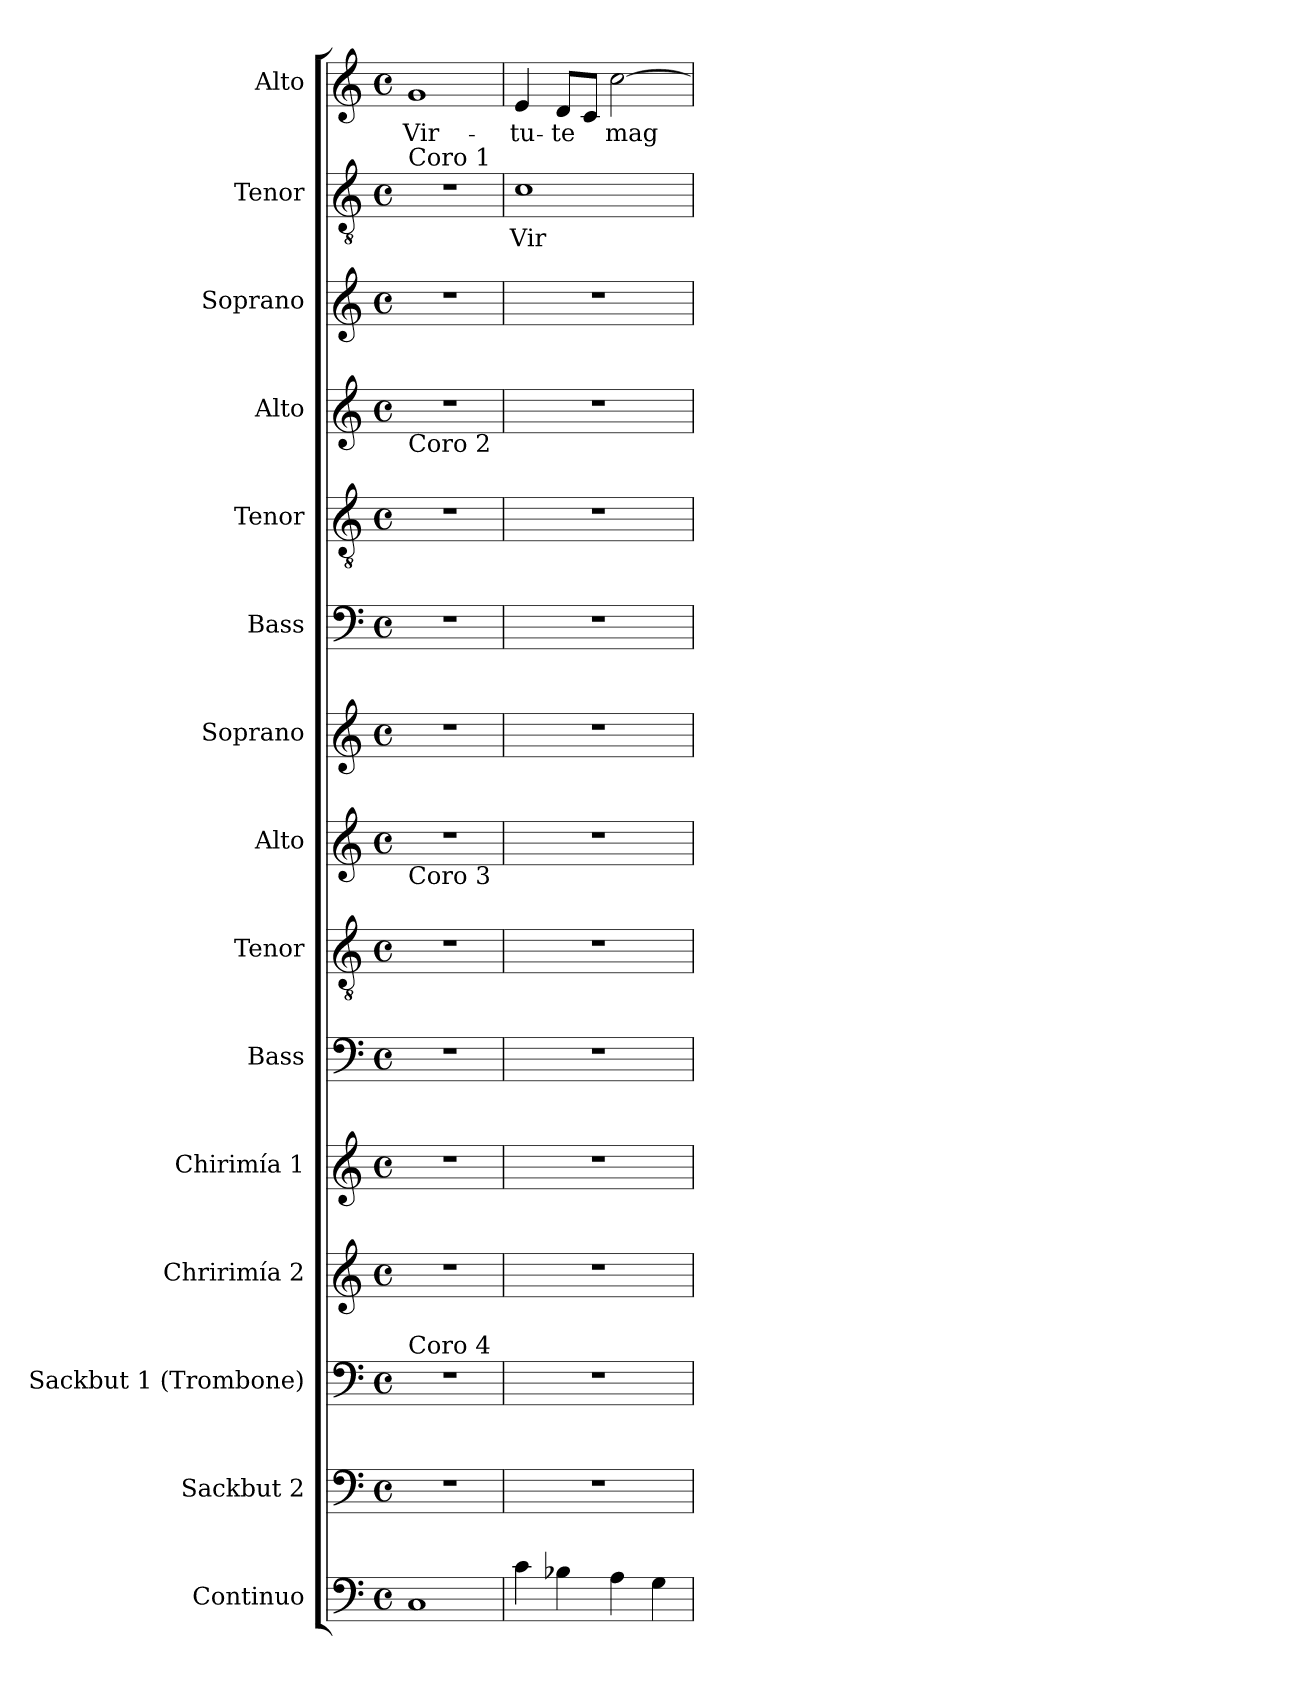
**kern	**kern	**kern	**kern	**kern	**kern	**kern	**kern	**kern	**kern	**kern	**kern	**kern	**kern	**text	**kern	**text
*part15	*part14	*part13	*part12	*part11	*part10	*part9	*part8	*part7	*part6	*part5	*part4	*part3	*part2	*part2	*part1	*part1
*staff15	*staff14	*staff13	*staff12	*staff11	*staff10	*staff9	*staff8	*staff7	*staff6	*staff5	*staff4	*staff3	*staff2	*staff2	*staff1	*staff1
*I"Continuo	*I"Sackbut 2	*I"Sackbut 1 (Trombone)	*I"Chririmía 2	*I"Chirimía 1	*I"Bass	*I"Tenor	*I"Alto	*I"Soprano	*I"Bass	*I"Tenor	*I"Alto	*I"Soprano	*I"Tenor	*	*I"Alto	*
*I'Cont.	*I'Scbt.	*I'Scbt.	*I'Chi.	*I'Chi.	*I'B.	*I'T.	*I'A.	*I'S.	*I'B.	*I'T.	*I'A.	*I'S.	*I'T.	*	*I'A.	*
!!LO:PB:g=z
*clefF4	*clefF4	*clefF4	*clefG2	*clefG2	*clefF4	*clefGv2	*clefG2	*clefG2	*clefF4	*clefGv2	*clefG2	*clefG2	*clefGv2	*	*clefG2	*
*	*	*	*	*	*	*ITrd7c12	*	*	*	*ITrd7c12	*	*	*ITrd7c12	*	*	*
*k[]	*k[]	*k[]	*k[]	*k[]	*k[]	*k[]	*k[]	*k[]	*k[]	*k[]	*k[]	*k[]	*k[]	*	*k[]	*
*C:	*C:	*C:	*C:	*C:	*C:	*C:	*C:	*C:	*C:	*C:	*C:	*C:	*C:	*	*C:	*
*M4/4	*M4/4	*M4/4	*M4/4	*M4/4	*M4/4	*M4/4	*M4/4	*M4/4	*M4/4	*M4/4	*M4/4	*M4/4	*M4/4	*	*M4/4	*
*met(c)	*met(c)	*met(c)	*met(c)	*met(c)	*met(c)	*met(c)	*met(c)	*met(c)	*met(c)	*met(c)	*met(c)	*met(c)	*met(c)	*	*met(c)	*
=1	=1	=1	=1	=1	=1	=1	=1	=1	=1	=1	=1	=1	=1	=1	=1	=1
!	!	!	!	!	!	!	!	!	!	!	!	!	!LO:TX:a:t=Coro 1	!	!	!
!	!	!	!	!	!	!	!	!	!	!	!LO:TX:b:t=Coro 2	!	!	!	!	!
!	!	!	!	!	!	!	!LO:TX:b:t=Coro 3	!	!	!	!	!	!	!	!	!
!	!	!LO:TX:a:t=Coro 4	!	!	!	!	!	!	!	!	!	!	!	!	!	!
!	!	!	!	!	!	!	!	!	!	!	!	!	!	!	!	!LO:LY:b:color=#000000
1Ci	1r	1r	1r	1r	1r	1r	1r	1r	1r	1r	1r	1r	1r	.	1gi	Vir-
=2	=2	=2	=2	=2	=2	=2	=2	=2	=2	=2	=2	=2	=2	=2	=2	=2
!	!	!	!	!	!	!	!	!	!	!	!	!	!	!LO:LY:b:color=#000000	!	!
!	!	!	!	!	!	!	!	!	!	!	!	!	!	!	!	!LO:LY:b:color=#000000
4ci\	1r	1r	1r	1r	1r	1r	1r	1r	1r	1r	1r	1r	1Ci	Vir-	4ei/	-tu-
!	!	!	!	!	!	!	!	!	!	!	!	!	!	!	!	!LO:LY:b:color=#000000
4B-i\	.	.	.	.	.	.	.	.	.	.	.	.	.	.	8di/L	-te
.	.	.	.	.	.	.	.	.	.	.	.	.	.	.	8ci/J	.
!	!	!	!	!	!	!	!	!	!	!	!	!	!	!	!	!LO:LY:b:color=#000000
4Ai\	.	.	.	.	.	.	.	.	.	.	.	.	.	.	[>2cci\	mag-
4Gi\	.	.	.	.	.	.	.	.	.	.	.	.	.	.	.	.
=	=	=	=	=	=	=	=	=	=	=	=	=	=	=	=	=
*-	*-	*-	*-	*-	*-	*-	*-	*-	*-	*-	*-	*-	*-	*-	*-	*-
